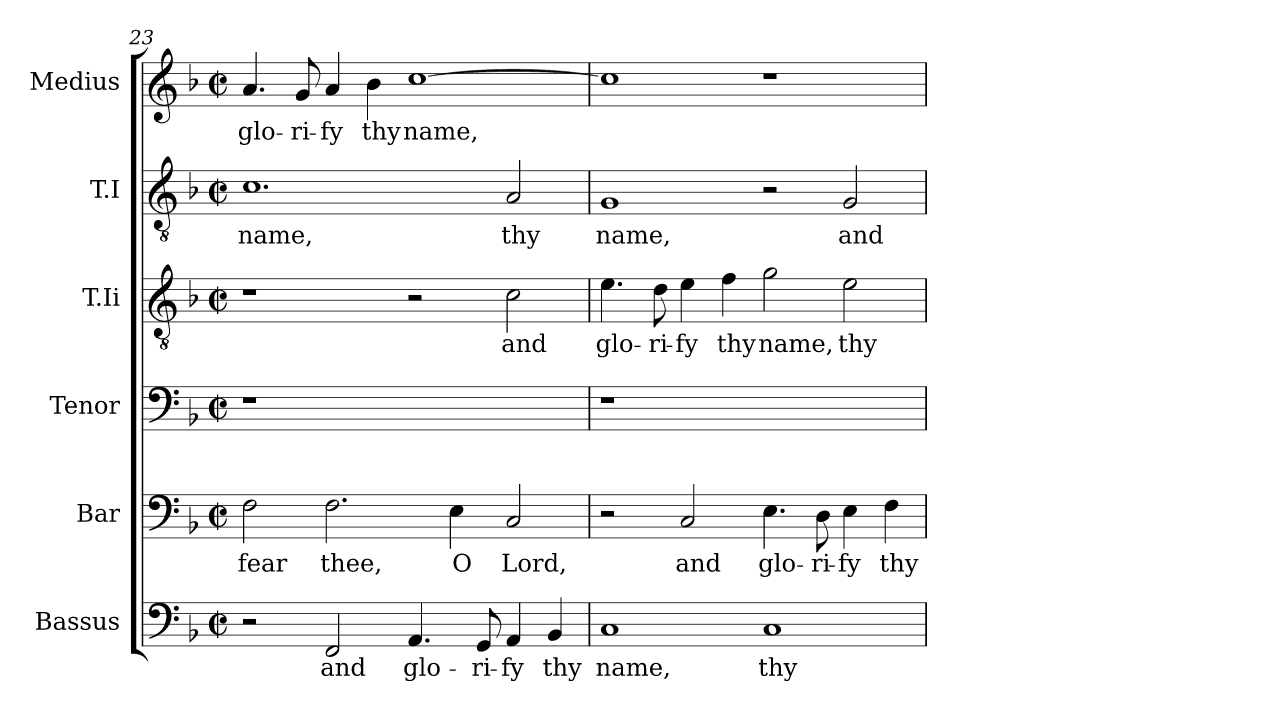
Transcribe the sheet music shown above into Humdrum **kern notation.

**kern	**text	**kern	**text	**kern	**kern	**text	**kern	**text	**kern	**text
*part6	*part6	*part5	*part5	*part4	*part3	*part3	*part2	*part2	*part1	*part1
*staff6	*staff6	*staff5	*staff5	*staff4	*staff3	*staff3	*staff2	*staff2	*staff1	*staff1
*I"Bassus	*	*I"Bar	*	*I"Tenor	*I"T.Ii	*	*I"T.I	*	*I"Medius	*
*I'B	*	*I'Bar	*	*	*I'T.Ii	*	*I'T.I	*	*I'M	*
*clefF4	*	*clefF4	*	*clefF4	*clefGv2	*	*clefGv2	*	*clefG2	*
*k[b-]	*	*k[b-]	*	*k[b-]	*k[b-]	*	*k[b-]	*	*k[b-]	*
*F:	*	*F:	*	*F:	*F:	*	*F:	*	*F:	*
*M2/2	*	*M2/2	*	*M2/2	*M2/2	*	*M2/2	*	*M2/2	*
*met(c|)	*	*met(c|)	*	*met(c|)	*met(c|)	*	*met(c|)	*	*met(c|)	*
=23	=23	=23	=23	=23	=23	=23	=23	=23	=23	=23
!	!	!	!LO:LY:b:cj	!	!	!	!	!LO:LY:b:rj	!	!LO:LY:b:cj
2r	.	2F\	fear	1r	1r	.	1.c	name,	4.a/	glo-
!	!	!	!	!	!	!	!	!	!	!LO:LY:b:cj
.	.	.	.	.	.	.	.	.	8g/	-ri-
!	!LO:LY:b:cj	!	!LO:LY:b:cj	!	!	!	!	!	!	!LO:LY:b:cj
2FF/	and	2.F\	thee,	.	.	.	.	.	4a/	-fy
!	!	!	!	!	!	!	!	!	!	!LO:LY:b:cj
.	.	.	.	.	.	.	.	.	4b-\	thy
!	!LO:LY:b:cj	!	!	!	!	!	!	!	!	!LO:LY:b:cj
4.AA/	glo-	.	.	1ryy	2r	.	.	.	[>1cc	name,
!	!	!	!LO:LY:b:cj	!	!	!	!	!	!	!
.	.	4E\	O	.	.	.	.	.	.	.
!	!LO:LY:b:cj	!	!	!	!	!	!	!	!	!
8GG/	-ri-	.	.	.	.	.	.	.	.	.
!	!LO:LY:b:cj	!	!LO:LY:b:cj	!	!	!LO:LY:b:cj	!	!LO:LY:b:rj	!	!
4AA/	-fy	2C/	Lord,	.	2c\	and	2A/	thy	.	.
!	!LO:LY:b:cj	!	!	!	!	!	!	!	!	!
4BB-/	thy	.	.	.	.	.	.	.	.	.
!!LO:PB:g=z
=24	=24	=24	=24	=24	=24	=24	=24	=24	=24	=24
!	!LO:LY:b:cj	!	!	!	!	!LO:LY:b:cj	!	!LO:LY:b:rj	!	!LO:LY:b:cj
1C	name,	2r	.	1r	4.e\	glo-	1G	name,	1cc]	.
!	!	!	!	!	!	!LO:LY:b:cj	!	!	!	!
.	.	.	.	.	8d\	-ri-	.	.	.	.
!	!	!	!LO:LY:b:cj	!	!	!LO:LY:b:cj	!	!	!	!
.	.	2C/	and	.	4e\	-fy	.	.	.	.
!	!	!	!	!	!	!LO:LY:b:cj	!	!	!	!
.	.	.	.	.	4f\	thy	.	.	.	.
!	!LO:LY:b:cj	!	!LO:LY:b:cj	!	!	!LO:LY:b:cj	!	!	!	!
1C	thy	4.E\	glo-	1ryy	2g\	name,	2r	.	1r	.
!	!	!	!LO:LY:b:cj	!	!	!	!	!	!	!
.	.	8D\	-ri-	.	.	.	.	.	.	.
!	!	!	!LO:LY:b:cj	!	!	!LO:LY:b:cj	!	!LO:LY:b:rj	!	!
.	.	4E\	-fy	.	2e\	thy	2G/	and	.	.
!	!	!	!LO:LY:b:cj	!	!	!	!	!	!	!
.	.	4F\	thy	.	.	.	.	.	.	.
=	=	=	=	=	=	=	=	=	=	=
*-	*-	*-	*-	*-	*-	*-	*-	*-	*-	*-
